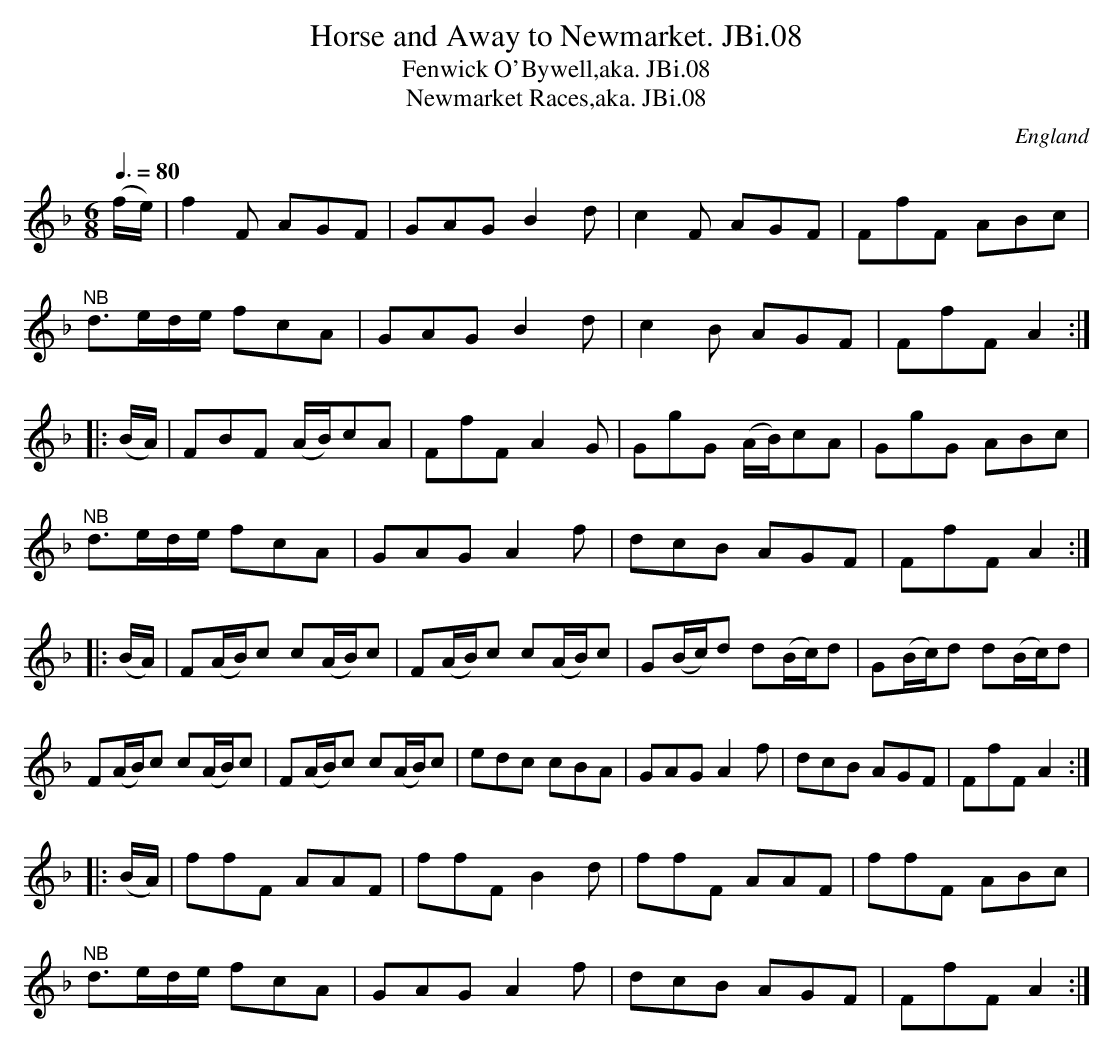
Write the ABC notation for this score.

X:1
T:Horse and Away to Newmarket. JBi.08
T:Fenwick O'Bywell,aka. JBi.08
T:Newmarket Races,aka. JBi.08
L:1/8
M:6/8
O:England
Q:3/8=80
K:F
(f/e/)|f2F AGF|GAG B2d|c2F AGF|FfF ABc|!
"^NB"d>ed/e/ fcA|GAG B2d|c2B AGF|FfFA2:|!
|:(B/A/)|FBF (A/B/)cA|FfFA2G|GgG (A/B/)cA|GgG ABc|!
"^NB"d>ed/e/ fcA|GAG A2f|dcB AGF|FfFA2:|!
|:(B/A/)|F(A/B/)c c(A/B/)c|F(A/B/)c c(A/B/)c|G(B/c/)d d(B/c/)d|\
G(B/c/)d d(B/c/)d|!
F(A/B/)c c(A/B/)c|F(A/B/)c c(A/B/)c|edc cBA|\
GAGA2f|dcB AGF|FfFA2:|!
|:(B/A/)|ffF AAF|ffFB2d|ffF AAF|ffF ABc|!
"^NB"d>ed/e/ fcA|GAGA2f|dcB AGF|FfFA2:|
